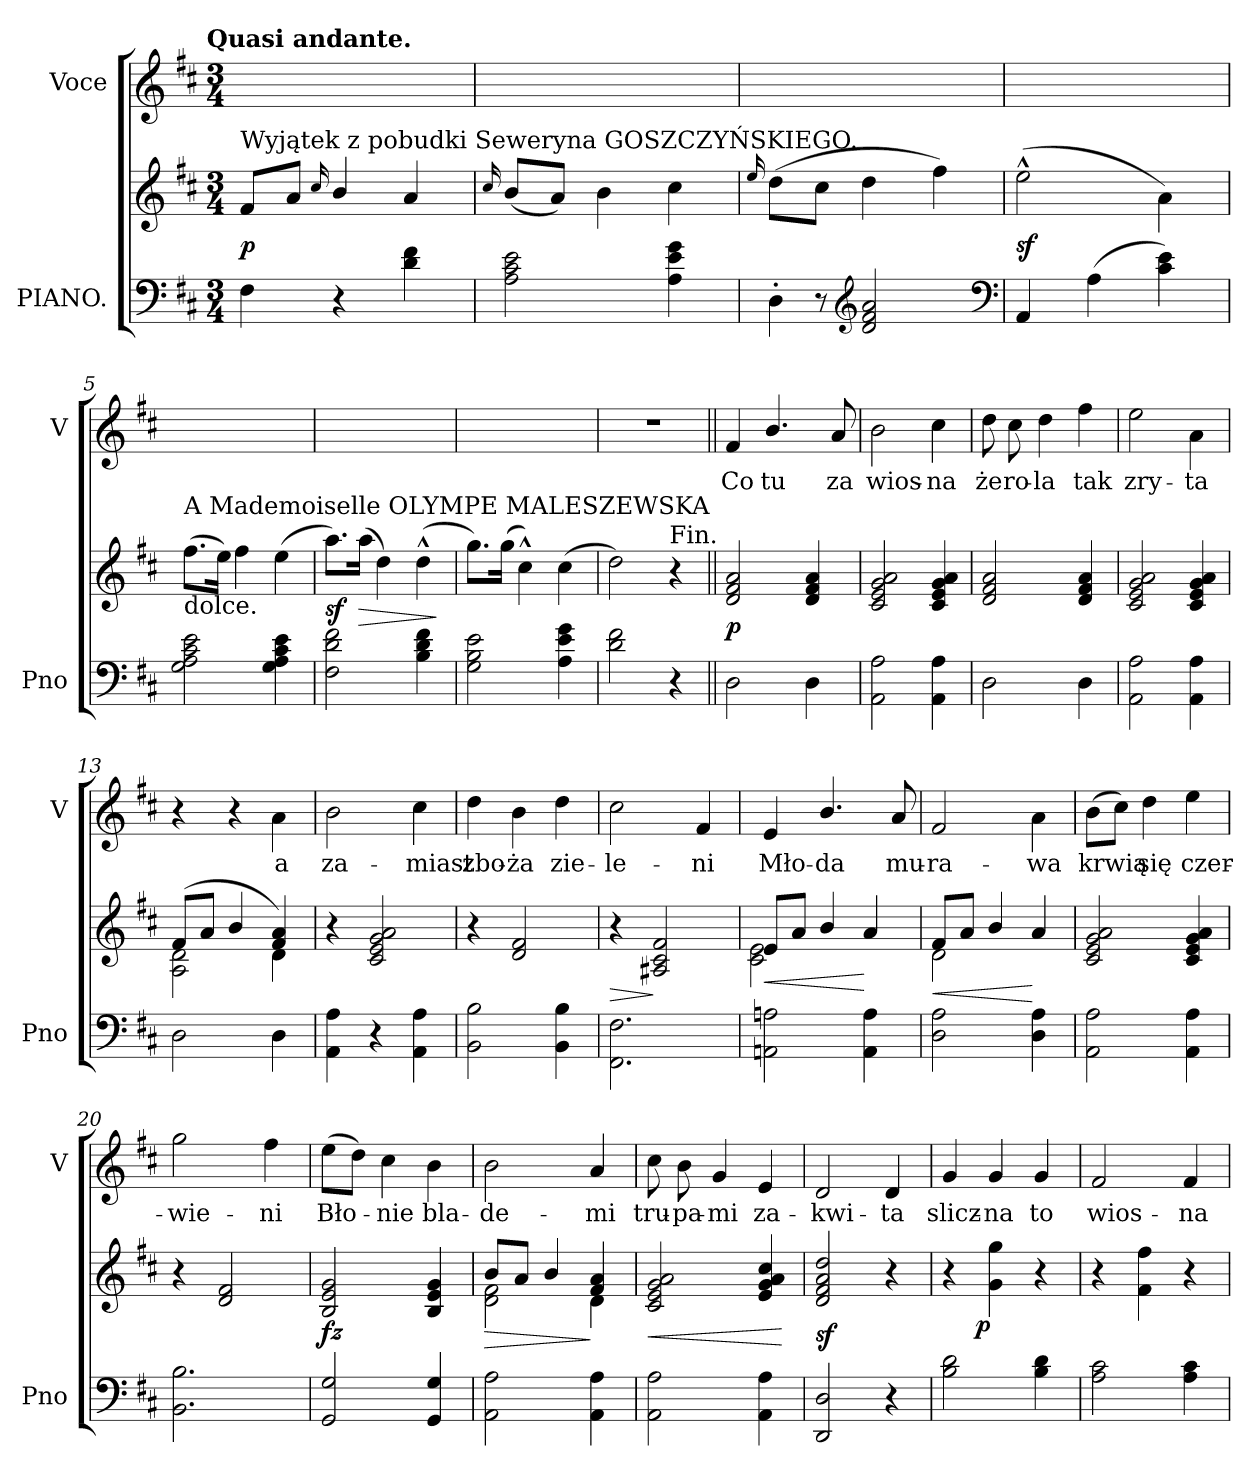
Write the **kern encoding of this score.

**kern	**kern	**dynam	**kern	**text
*part2	*part2	*part2	*part1	*part1
*staff3	*staff2	*staff2/3	*staff1	*staff1
*I"PIANO.	*	*	*I"Voce	*
*I'Pno	*	*	*I'V	*
*clefF4	*clefG2	*	*clefG2	*
*k[f#c#]	*k[f#c#]	*	*k[f#c#]	*
*D:	*D:	*	*D:	*
!!LO:TX:omd:t=Quasi andante.
*M3/4	*M3/4	*	*M3/4	*
=1	=1	=1	=1	=1
!	!LO:TX:a:t=Wyjątek z pobudki Seweryna GOSZCZYŃSKIEGO.	!	!	!
4F#\	8f#/L	p	2.ryy	.
.	8a/J	.	.	.
.	16qqcc#/	.	.	.
4r	4b/	.	.	.
4d\ 4f#\	4a/	.	.	.
=2	=2	=2	=2	=2
.	16qqcc#/	.	.	.
2A\ 2c#\ 2e\	(8b/L	.	2.ryy	.
.	8a/J)	.	.	.
.	4b\	.	.	.
4A\ 4e\ 4g\	4cc#\	.	.	.
=3	=3	=3	=3	=3
.	16qqee/	.	.	.
!LO:N:vis=4	!	!	!	!
8D'\	(8dd\L	.	2.ryy	.
8r	8cc#\J	.	.	.
*clefG2	*	*	*	*
2d/ 2f#/ 2a/	4dd\	.	.	.
.	4ff#\)	.	.	.
*clefF4	*	*	*	*
=4	=4	=4	=4	=4
4AA/	(2ee^^\	sf	2.ryy	.
(4A\	.	.	.	.
4c#\ 4e\)	4a\)	.	.	.
=5	=5	=5	=5	=5
!	!LO:TX:a:t=A Mademoiselle OLYMPE MALESZEWSKA	!	!	!
!	!LO:TX:b:t=dolce.	!	!	!
2G\ 2A\ 2c#\ 2e\	(8.ff#\L	.	2.ryy	.
.	16ee\Jk)	.	.	.
.	4ff#\	.	.	.
4G\ 4A\ 4c#\ 4e\	(4ee\	.	.	.
=6	=6	=6	=6	=6
2F#\ 2d\ 2f#\	8.aa\L)	sf	2.ryy	.
.	(16aa\Jk	>	.	.
.	4dd\)	.	.	.
4B\ 4d\ 4f#\	(4dd^^\	.	.	.
.	.	]	.	.
=7	=7	=7	=7	=7
2G\ 2B\ 2e\	8.gg\L)	.	2.ryy	.
.	(16gg\Jk	.	.	.
.	4cc#^^\)	.	.	.
4A\ 4e\ 4g\	(4cc#\	.	.	.
=8	=8	=8	=8	=8
2d\ 2f#\	2dd\)	.	2.r	.
!	!LO:TX:a:t=Fin.	!	!	!
4r	4r	.	.	.
=9||	=9||	=9||	=9||	=9||
2D\	2d/ 2f#/ 2a/	p	4f#/	Co
.	.	.	4.b/	tu
4D\	4d/ 4f#/ 4a/	.	.	.
.	.	.	8a/	za
=10	=10	=10	=10	=10
2AA\ 2A\	2c#/ 2e/ 2g/ 2a/	.	2b\	wios-
4AA\ 4A\	4c#/ 4e/ 4g/ 4a/	.	4cc#\	-na
=11	=11	=11	=11	=11
2D\	2d/ 2f#/ 2a/	.	8dd\	że
.	.	.	8cc#\	ro-
.	.	.	4dd\	-la
4D\	4d/ 4f#/ 4a/	.	4ff#\	tak
=12	=12	=12	=12	=12
2AA\ 2A\	2c#/ 2e/ 2g/ 2a/	.	2ee\	zry-
4AA\ 4A\	4c#/ 4e/ 4g/ 4a/	.	4a\	-ta
=13	=13	=13	=13	=13
*	*^	*	*	*
2D\	(8f#/L	2A\ 2d\	.	4r	.
.	8a/J	.	.	.	.
.	4b/	.	.	4r	.
4D\	4f#/ 4a/)	4d\	.	4a\	a
*	*v	*v	*	*	*
=14	=14	=14	=14	=14
4AA\ 4A\	4r	.	2b\	za-
4r	2c#/ 2e/ 2g/ 2a/	.	.	.
4AA\ 4A\	.	.	4cc#\	-miast
=15	=15	=15	=15	=15
2BB\ 2B\	4r	.	4dd\	zbo-
.	2d/ 2f#/	.	4b\	-ża
4BB\ 4B\	.	.	4dd\	zie-
=16	=16	=16	=16	=16
2.FF#\ 2.F#\	4r	>	2cc#\	-le-
.	2A#X/ 2c#/ 2f#/	]	.	.
.	.	.	4f#/	-ni
=17	=17	=17	=17	=17
*	*^	*	*	*
2AAn\ 2An\	8e/L	2c#\ 2e\	<	4e/	Mło-
.	8a/J	.	.	.	.
.	4b/	.	.	4.b/	-da
4AA\ 4A\	4a/	4ryy	[	.	.
.	.	.	.	8a/	mu-
=18	=18	=18	=18	=18	=18
2D\ 2A\	8f#/L	2d\	<	2f#/	-ra-
.	8a/J	.	.	.	.
.	4b/	.	.	.	.
4D\ 4A\	4a/	4ryy	[	4a\	-wa
*	*v	*v	*	*	*
=19	=19	=19	=19	=19
2AA\ 2A\	2c#/ 2e/ 2g/ 2a/	.	(8b\L	krwią
.	.	.	8cc#\J)	.
.	.	.	4dd\	się
4AA\ 4A\	4c#/ 4e/ 4g/ 4a/	.	4ee\	czer-
=20	=20	=20	=20	=20
2.BB\ 2.B\	4r	.	2gg\	-wie-
.	2d/ 2f#/	.	.	.
.	.	.	4ff#\	-ni
=21	=21	=21	=21	=21
2GG/ 2G/	2B/ 2e/ 2g/	fz	(8ee\L	Bło-
.	.	.	8dd\J)	.
.	.	.	4cc#\	-nie
4GG/ 4G/	4B/ 4e/ 4g/	.	4b\	bla-
=22	=22	=22	=22	=22
*	*^	*	*	*
2AA\ 2A\	8b/L	2d\ 2f#\	>	2b\	-de-
.	8a/J	.	.	.	.
.	4b/	.	.	.	.
4AA\ 4A\	4f#/ 4a/	4d\	]	4a/	-mi
*	*v	*v	*	*	*
=23	=23	=23	=23	=23
2AA\ 2A\	2c#/ 2e/ 2g/ 2a/	<	8cc#\	tru-
.	.	.	8b\	-pa-
.	.	.	4g/	-mi
4AA\ 4A\	4e/ 4g/ 4a/ 4cc#/	.	4e/	za-
.	.	[	.	.
=24	=24	=24	=24	=24
2DD/ 2D/	2d/ 2f#/ 2a/ 2dd/	sf	2d/	-kwi-
4r	4r	.	4d/	-ta
=25	=25	=25	=25	=25
2B\ 2d\	4r	.	4g/	slicz-
!	!	!LO:DY:b:rj	!	!
.	4g\ 4gg\	p	4g/	-na
4B\ 4d\	4r	.	4g/	to
=26	=26	=26	=26	=26
2A\ 2c#\	4r	.	2f#/	wios-
.	4f#\ 4ff#\	.	.	.
4A\ 4c#\	4r	.	4f#/	-na
=	=	=	=	=
*-	*-	*-	*-	*-
